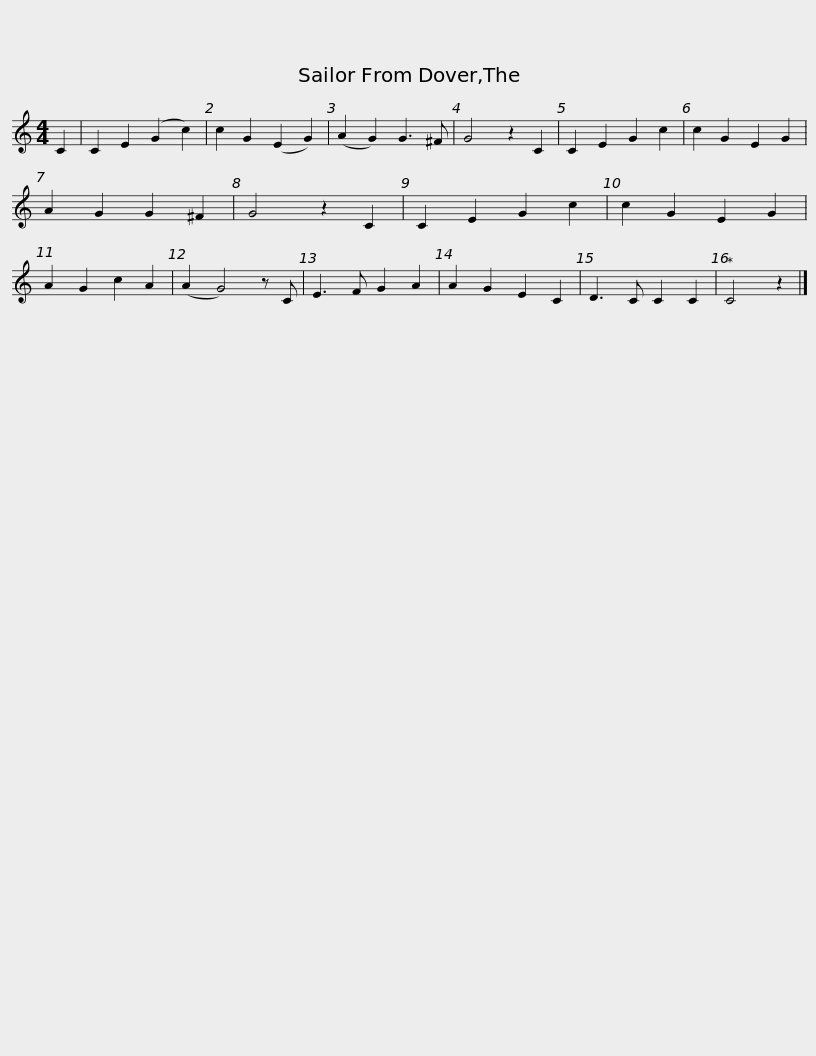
X:1
L:1/8
M:4/4
I:linebreak $
K:C
V:1 treble
V:1
 C2 | C2 E2 (G2 c2) | c2 G2 (E2 G2) | (A2 G2) G3 ^F | G4 z2 C2 | %5
 C2 E2 G2 c2 | c2 G2 E2 G2 | A2 G2 G2 ^F2 | G4 z2 C2 | C2 E2 G2 c2 |$ %10
 c2 G2 E2 G2 | A2 G2 c2 A2 | (A2 G4) z C | E3 F G2 A2 | A2 G2 E2 C2 | %15
 D3 C C2 C2 | C4 z2 |] %17
